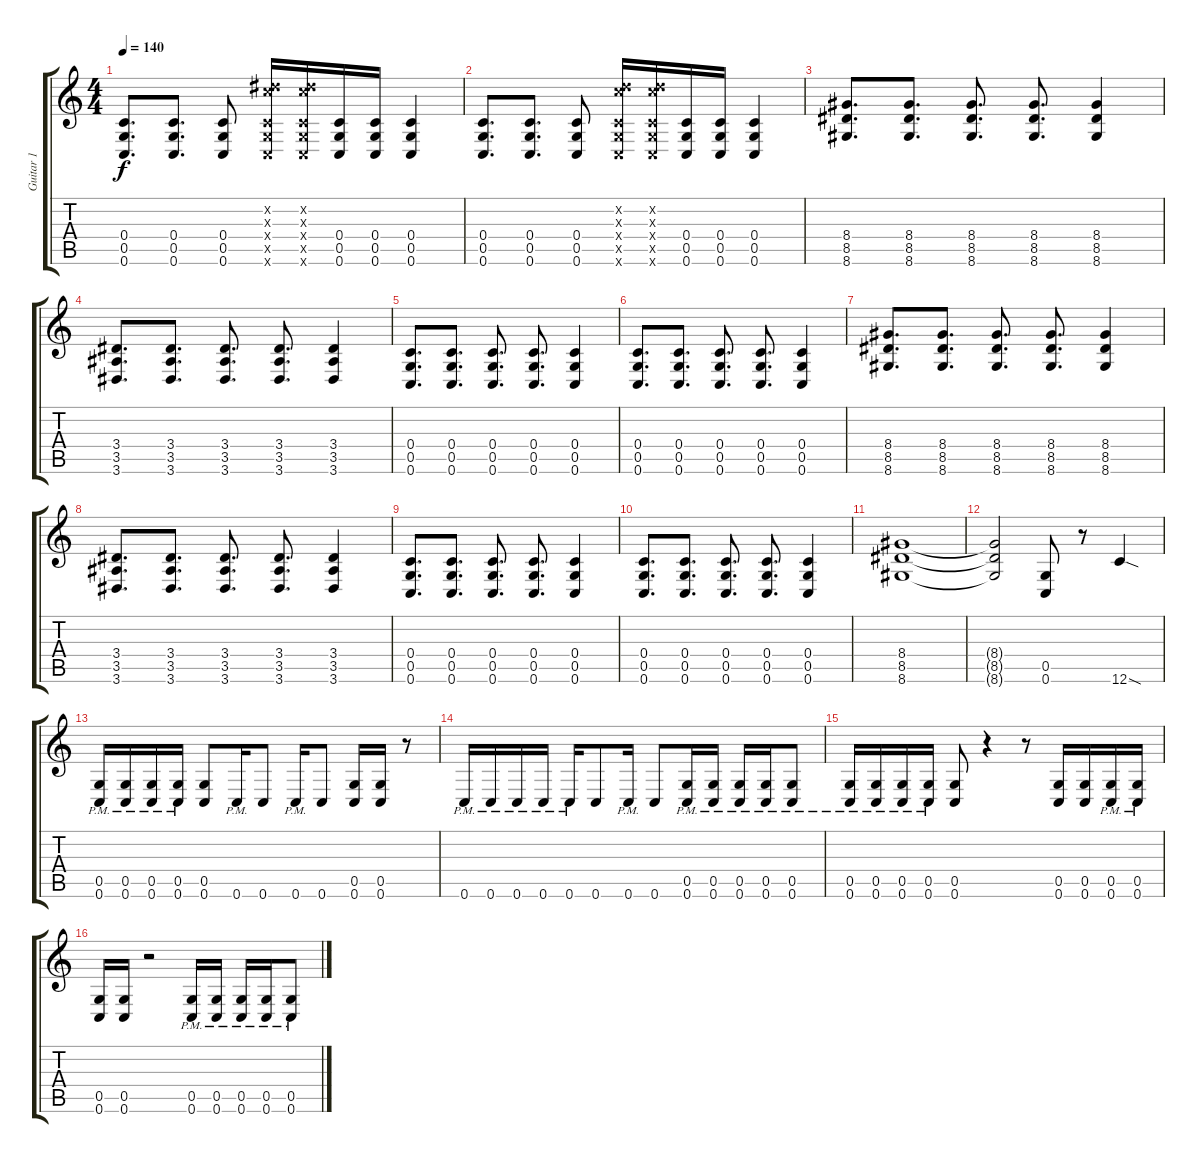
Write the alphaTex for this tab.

\track ("Guitar 1" "Guitar 1") {instrument distortionguitar}
\staff {score tabs}
\tuning (D4 A3 F3 C3 G2 C2) {hide}
\ts (4 4)
\tempo 140
\clef g2
\ks c
(0.4 0.5 0.6).8{d dy f} (0.4 0.5 0.6).8{d} (0.4 0.5 0.6).8 (6.2{x} 7.3{x} 0.4{x} 0.5{x} 0.6{x}).16 (6.2{x} 7.3{x} 0.4{x} 0.5{x} 0.6{x}).16 (0.4 0.5 0.6).16 (0.4 0.5 0.6).16 (0.4 0.5 0.6).4 |
(0.4 0.5 0.6).8{d} (0.4 0.5 0.6).8{d} (0.4 0.5 0.6).8 (5.2{x} 7.3{x} 0.4{x} 0.5{x} 0.6{x}).16 (5.2{x} 7.3{x} 0.4{x} 0.5{x} 0.6{x}).16 (0.4 0.5 0.6).16 (0.4 0.5 0.6).16 (0.4 0.5 0.6).4 |
(8.4 8.5 8.6).8{d} (8.4 8.5 8.6).8{d} (8.4 8.5 8.6).8{d} (8.4 8.5 8.6).8{d} (8.4 8.5 8.6).4 |
(3.4 3.5 3.6).8{d} (3.4 3.5 3.6).8{d} (3.4 3.5 3.6).8{d} (3.4 3.5 3.6).8{d} (3.4 3.5 3.6).4 |
(0.4 0.5 0.6).8{d} (0.4 0.5 0.6).8{d} (0.4 0.5 0.6).8{d} (0.4 0.5 0.6).8{d} (0.4 0.5 0.6).4 |
(0.4 0.5 0.6).8{d} (0.4 0.5 0.6).8{d} (0.4 0.5 0.6).8{d} (0.4 0.5 0.6).8{d} (0.4 0.5 0.6).4 |
(8.4 8.5 8.6).8{d} (8.4 8.5 8.6).8{d} (8.4 8.5 8.6).8{d} (8.4 8.5 8.6).8{d} (8.4 8.5 8.6).4 |
(3.4 3.5 3.6).8{d} (3.4 3.5 3.6).8{d} (3.4 3.5 3.6).8{d} (3.4 3.5 3.6).8{d} (3.4 3.5 3.6).4 |
(0.4 0.5 0.6).8{d} (0.4 0.5 0.6).8{d} (0.4 0.5 0.6).8{d} (0.4 0.5 0.6).8{d} (0.4 0.5 0.6).4 |
(0.4 0.5 0.6).8{d} (0.4 0.5 0.6).8{d} (0.4 0.5 0.6).8{d} (0.4 0.5 0.6).8{d} (0.4 0.5 0.6).4 |
(8.4 8.5 8.6).1 |
(8.4{t} 8.5{t} 8.6{t}).2 (0.5 0.6).8 r.8 12.6{sod}.4 |
(0.5{pm} 0.6{pm}).16 (0.5{pm} 0.6{pm}).16 (0.5{pm} 0.6{pm}).16 (0.5{pm} 0.6{pm}).16 (0.5 0.6).8 0.6{pm}.16 0.6.8 0.6{pm}.16 0.6.8 (0.5 0.6).16 (0.5 0.6).16 r.8 |
0.6{pm}.16 0.6{pm}.16 0.6{pm}.16 0.6{pm}.16 0.6{pm}.16 0.6.8 0.6{pm}.16 0.6.8 (0.5{pm} 0.6{pm}).16 (0.5{pm} 0.6{pm}).16 (0.5{pm} 0.6{pm}).16 (0.5{pm} 0.6{pm}).16 (0.5{pm} 0.6{pm}).8 |
(0.5{pm} 0.6{pm}).16 (0.5{pm} 0.6{pm}).16 (0.5{pm} 0.6{pm}).16 (0.5{pm} 0.6{pm}).16 (0.5 0.6).8 r.4 r.8 (0.5 0.6).16 (0.5 0.6).16 (0.5{pm} 0.6{pm}).16 (0.5{pm} 0.6{pm}).16 |
(0.5 0.6).16 (0.5 0.6).16 r.2 (0.5{pm} 0.6{pm}).16 (0.5{pm} 0.6{pm}).16 (0.5{pm} 0.6{pm}).16 (0.5{pm} 0.6{pm}).16 (0.5{pm} 0.6{pm}).8
